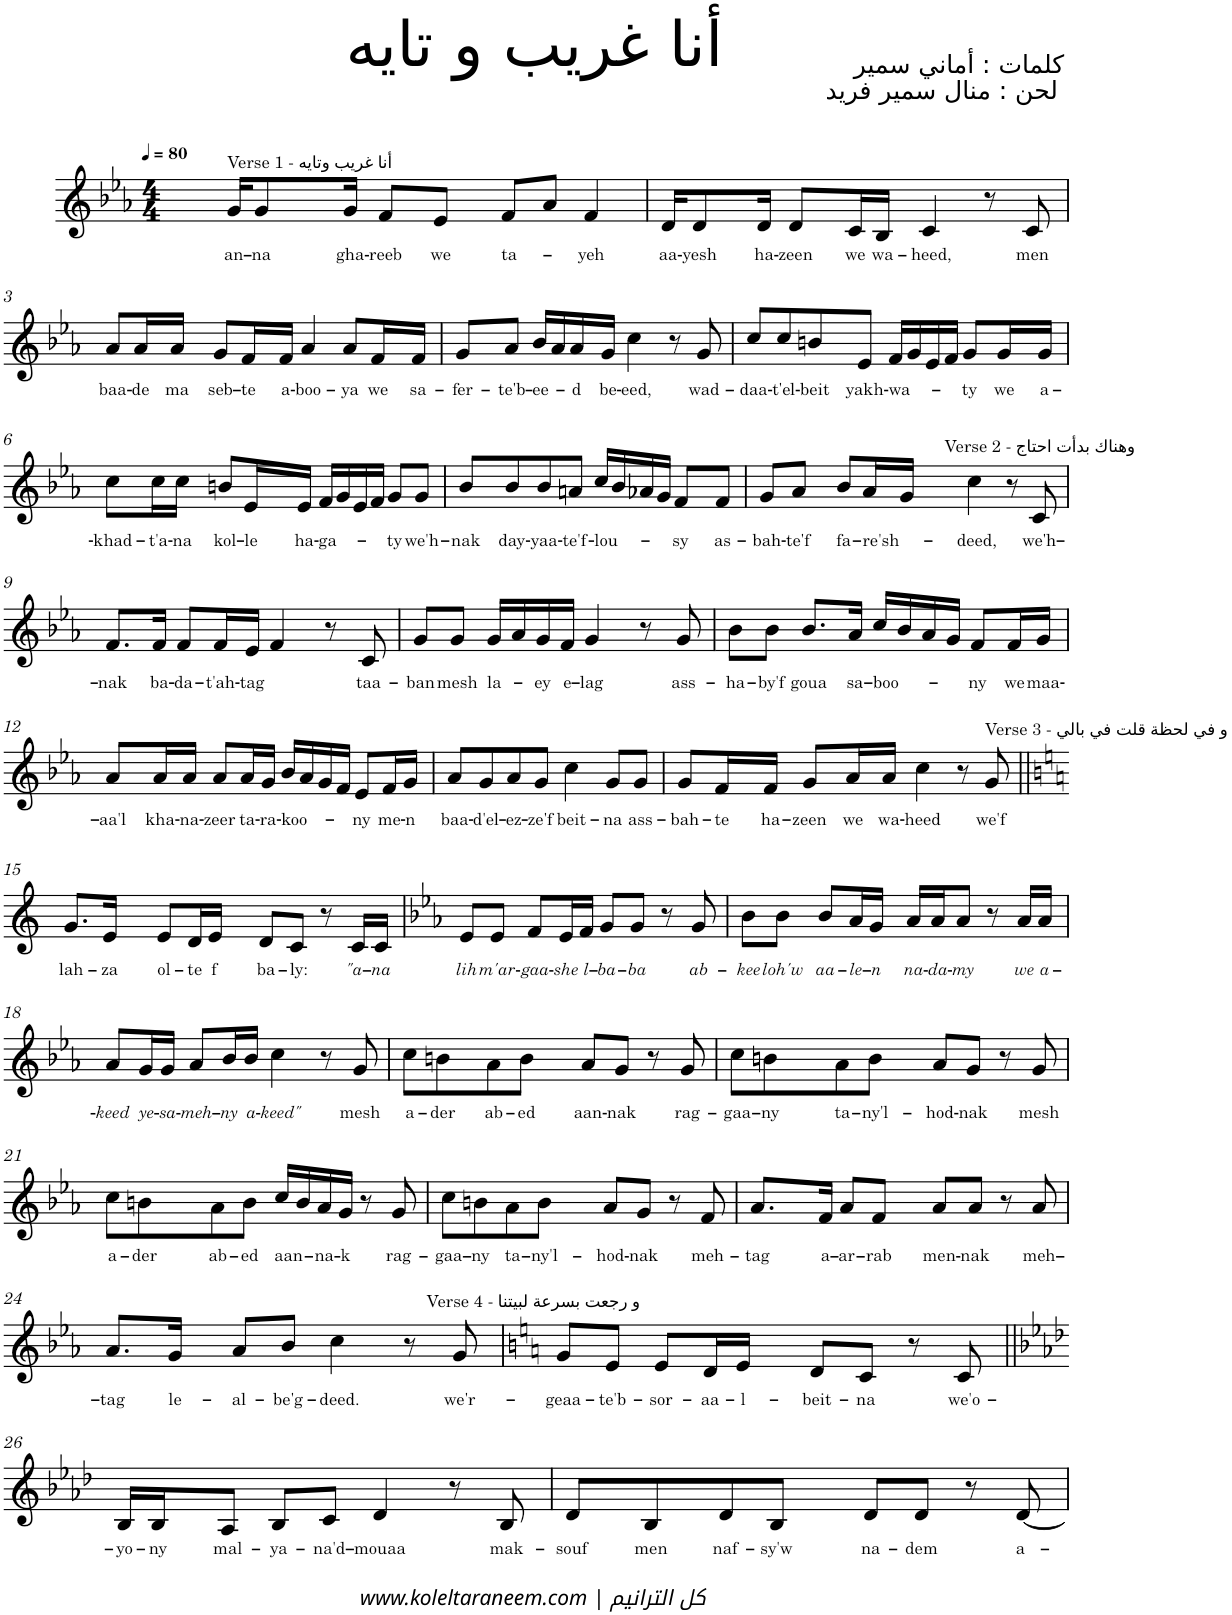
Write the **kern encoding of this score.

**kern	**text
*part1	*part1
*staff1	*staff1
*I"Accordion	*
*I'Acc	*
*clefG2	*
*k[b-e-a-]	*
*M4/4	*
*MM80	*
=1	=1
!LO:TX:a:t=Verse 1 - أنا غريب وتايه	!
!	!LO:LY:b
16g/KL	an-
!	!LO:LY:b
8g/	-na
!	!LO:LY:b
16g/Jk	gha-
!	!LO:LY:b
8f/L	-reeb
!	!LO:LY:b
8e-/J	we
!	!LO:LY:b
8f/L	ta-
8a-/J	.
!	!LO:LY:b
4f/	-yeh
=2	=2
!	!LO:LY:b
16d/KL	aa-
!	!LO:LY:b
8d/	-yesh
!	!LO:LY:b
16d/Jk	ha-
!	!LO:LY:b
8d/L	-zeen
!	!LO:LY:b
16c/L	we
!	!LO:LY:b
16B-/JJ	wa-
!	!LO:LY:b
4c/	-heed,
8r	.
!	!LO:LY:b
8c/	men
!!LO:LB:g=z
=3	=3
!	!LO:LY:b
8a-/L	baa-
!	!LO:LY:b
16a-/L	-de
!	!LO:LY:b
16a-/JJ	ma
!	!LO:LY:b
8g/L	seb-
!	!LO:LY:b
16f/L	-te
!	!LO:LY:b
16f/JJ	a-
!	!LO:LY:b
4a-/	-boo-
!	!LO:LY:b
8a-/L	-ya
!	!LO:LY:b
16f/L	we
!	!LO:LY:b
16f/JJ	sa-
=4	=4
!	!LO:LY:b
8g/L	-fer-
!	!LO:LY:b
8a-/J	-te'b-
!	!LO:LY:b
16b-/LL	-ee-
16a-/	.
!	!LO:LY:b
16a-/	-d
!	!LO:LY:b
16g/JJ	be-
!	!LO:LY:b
4cc\	-eed,
8r	.
!	!LO:LY:b
8g/	wad-
=5	=5
!	!LO:LY:b
8cc/L	-daa-
!	!LO:LY:b
8cc/	-t'el-
!	!LO:LY:b
8bn/	-beit
!	!LO:LY:b
8e-/J	yakh-
!	!LO:LY:b
16f/LL	-wa-
16g/	.
16e-/	.
16f/JJ	.
!	!LO:LY:b
8g/L	-ty
!	!LO:LY:b
16g/L	we
!	!LO:LY:b
16g/JJ	a-
!!LO:LB:g=z
=6	=6
!	!LO:LY:b
8cc\L	-khad-
!	!LO:LY:b
16cc\L	-t'a-
!	!LO:LY:b
16cc\JJ	-na
!	!LO:LY:b
8bn/L	kol-
!	!LO:LY:b
16e-/L	-le
!	!LO:LY:b
16e-/JJ	ha-
!	!LO:LY:b
16f/LL	-ga-
16g/	.
16e-/	.
16f/JJ	.
!	!LO:LY:b
8g/L	-ty
!	!LO:LY:b
8g/J	we'h-
=7	=7
!	!LO:LY:b
8b-/L	-nak
!	!LO:LY:b
8b-/	day-
!	!LO:LY:b
8b-/	-yaa-
!	!LO:LY:b
8an/J	-te'f-
!	!LO:LY:b
16cc/LL	-lou-
16b-/	.
16a-X/	.
16g/JJ	.
!	!LO:LY:b
8f/L	-sy
!	!LO:LY:b
8f/J	as-
=8	=8
!	!LO:LY:b
8g/L	-bah-
!	!LO:LY:b
8a-/J	-te'f
!	!LO:LY:b
8b-/L	fa-
!	!LO:LY:b
16a-/L	-re'sh-
16g/JJ	.
!	!LO:LY:b
4cc\	-deed,
8r	.
!LO:TX:a:t=Verse 2 - وهناك بدأت احتاج	!
!	!LO:LY:b
8c/	we'h-
!!LO:LB:g=z
=9	=9
!	!LO:LY:b
8.f/L	-nak
!	!LO:LY:b
16f/Jk	ba-
!	!LO:LY:b
8f/L	-da-
!	!LO:LY:b
16f/L	-t'ah-
!	!LO:LY:b
16e-/JJ	-tag
4f/	.
8r	.
!	!LO:LY:b
8c/	taa-
=10	=10
!	!LO:LY:b
8g/L	-ban
!	!LO:LY:b
8g/J	mesh
!	!LO:LY:b
16g/LL	la-
16a-/	.
!	!LO:LY:b
16g/	-ey
!	!LO:LY:b
16f/JJ	e-
!	!LO:LY:b
4g/	-lag
8r	.
!	!LO:LY:b
8g/	ass-
=11	=11
!	!LO:LY:b
8b-\L	-ha-
!	!LO:LY:b
8b-\J	-by'f
!	!LO:LY:b
8.b-/L	goua
!	!LO:LY:b
16a-/Jk	sa-
!	!LO:LY:b
16cc/LL	-boo-
16b-/	.
16a-/	.
16g/JJ	.
!	!LO:LY:b
8f/L	-ny
!	!LO:LY:b
16f/L	we
!	!LO:LY:b
16g/JJ	maa-
!!LO:LB:g=z
=12	=12
!	!LO:LY:b
8a-/L	-aa'l
!	!LO:LY:b
16a-/L	kha-
!	!LO:LY:b
16a-/JJ	-na-
!	!LO:LY:b
8a-/L	-zeer
!	!LO:LY:b
16a-/L	ta-
!	!LO:LY:b
16g/JJ	-ra-
!	!LO:LY:b
16b-/LL	-koo-
16a-/	.
16g/	.
16f/JJ	.
!	!LO:LY:b
8e-/L	-ny
!	!LO:LY:b
16f/L	me-
!	!LO:LY:b
16g/JJ	-n
=13	=13
!	!LO:LY:b
8a-/L	baa-
!	!LO:LY:b
8g/	-d'el-
!	!LO:LY:b
8a-/	-ez-
!	!LO:LY:b
8g/J	-ze'f
!	!LO:LY:b
4cc\	beit-
!	!LO:LY:b
8g/L	-na
!	!LO:LY:b
8g/J	ass-
=14	=14
!	!LO:LY:b
8g/L	-bah-
!	!LO:LY:b
16f/L	-te
!	!LO:LY:b
16f/JJ	ha-
!	!LO:LY:b
8g/L	-zeen
!	!LO:LY:b
16a-/L	we
!	!LO:LY:b
16a-/JJ	wa-
!	!LO:LY:b
4cc\	-heed
8r	.
!LO:TX:a:t=Verse 3 - و في لحظة قلت في بالي	!
!	!LO:LY:b
8g/	we'f
!!LO:LB:g=z
=15||	=15||
*k[]	*
!	!LO:LY:b
8.g/L	lah-
!	!LO:LY:b
16e/Jk	-za
!	!LO:LY:b
8e/L	ol-
!	!LO:LY:b
16d/L	-te
!	!LO:LY:b
16e/JJ	f
!	!LO:LY:b
8d/L	ba-
!	!LO:LY:b
8c/J	-ly:
8r	.
!	!LO:LY:b
16c/LL	"a-
!	!LO:LY:b
16c/JJ	-na
=16	=16
*k[b-e-a-]	*
!	!LO:LY:b
8e-/L	lih
!	!LO:LY:b
8e-/J	m'ar-
!	!LO:LY:b
8f/L	-gaa-
!	!LO:LY:b
16e-/L	-she
!	!LO:LY:b
16f/JJ	l-
!	!LO:LY:b
8g/L	-ba-
!	!LO:LY:b
8g/J	-ba
8r	.
!	!LO:LY:b
8g/	ab-
=17	=17
!	!LO:LY:b
8b-\L	-kee
!	!LO:LY:b
8b-\J	loh'w
!	!LO:LY:b
8b-/L	aa-
!	!LO:LY:b
16a-/L	-le-
!	!LO:LY:b
16g/JJ	-n
!	!LO:LY:b
16a-/LL	na-
!	!LO:LY:b
16a-/J	-da-
!	!LO:LY:b
8a-/J	-my
8r	.
!	!LO:LY:b
16a-/LL	we
!	!LO:LY:b
16a-/JJ	a-
!!LO:LB:g=z
=18	=18
!	!LO:LY:b
8a-/L	-keed
!	!LO:LY:b
16g/L	ye-
!	!LO:LY:b
16g/JJ	-sa-
!	!LO:LY:b
8a-/L	-meh-
!	!LO:LY:b
16b-/L	-ny
!	!LO:LY:b
16b-/JJ	a-
!	!LO:LY:b
4cc\	-keed"
8r	.
!	!LO:LY:b
8g/	mesh
=19	=19
!	!LO:LY:b
8cc\L	a-
!	!LO:LY:b
8bn\	-der
!	!LO:LY:b
8a-\	ab-
!	!LO:LY:b
8b\J	-ed
!	!LO:LY:b
8a-/L	aan-
!	!LO:LY:b
8g/J	-nak
8r	.
!	!LO:LY:b
8g/	rag-
=20	=20
!	!LO:LY:b
8cc\L	-gaa-
!	!LO:LY:b
8bn\	-ny
!	!LO:LY:b
8a-\	ta-
!	!LO:LY:b
8b\J	-ny'l-
!	!LO:LY:b
8a-/L	-hod-
!	!LO:LY:b
8g/J	-nak
8r	.
!	!LO:LY:b
8g/	mesh
!!LO:LB:g=z
=21	=21
!	!LO:LY:b
8cc\L	a-
!	!LO:LY:b
8bn\	-der
!	!LO:LY:b
8a-\	ab-
!	!LO:LY:b
8b\J	-ed
!	!LO:LY:b
16cc/LL	aan-
16b/	.
!	!LO:LY:b
16a-/	-na-
!	!LO:LY:b
16g/JJ	-k
8r	.
!	!LO:LY:b
8g/	rag-
=22	=22
!	!LO:LY:b
8cc\L	-gaa-
!	!LO:LY:b
8bn\	-ny
!	!LO:LY:b
8a-\	ta-
!	!LO:LY:b
8b\J	-ny'l-
!	!LO:LY:b
8a-/L	-hod-
!	!LO:LY:b
8g/J	-nak
8r	.
!	!LO:LY:b
8f/	meh-
=23	=23
!	!LO:LY:b
8.a-/L	-tag
!	!LO:LY:b
16f/Jk	a-
!	!LO:LY:b
8a-/L	-ar-
!	!LO:LY:b
8f/J	-rab
!	!LO:LY:b
8a-/L	men-
!	!LO:LY:b
8a-/J	-nak
8r	.
!	!LO:LY:b
8a-/	meh-
!!LO:LB:g=z
=24	=24
!	!LO:LY:b
8.a-/L	-tag
!	!LO:LY:b
16g/Jk	le-
!	!LO:LY:b
8a-/L	-al-
!	!LO:LY:b
8b-/J	-be'g-
!	!LO:LY:b
4cc\	-deed.
8r	.
!LO:TX:a:t=Verse 4 - و رجعت بسرعة لبيتنا	!
!	!LO:LY:b
8g/	we'r-
=25	=25
*k[]	*
!	!LO:LY:b
8g/L	-geaa-
!	!LO:LY:b
8e/J	-te'b-
!	!LO:LY:b
8e/L	-sor-
!	!LO:LY:b
16d/L	-aa-
!	!LO:LY:b
16e/JJ	-l-
!	!LO:LY:b
8d/L	-beit-
!	!LO:LY:b
8c/J	-na
8r	.
!	!LO:LY:b
8c/	we'o-
!!LO:LB:g=z
=26||	=26||
*k[b-e-a-d-]	*
!	!LO:LY:b
16B-/LL	-yo-
!	!LO:LY:b
16B-/J	-ny
!	!LO:LY:b
8A-/J	mal-
!	!LO:LY:b
8B-/L	-ya-
!	!LO:LY:b
8c/J	-na'd-
!	!LO:LY:b
4d-/	-mouaa
8r	.
!	!LO:LY:b
8B-/	mak-
=27	=27
!	!LO:LY:b
8d-/L	-souf
!	!LO:LY:b
8B-/	men
!	!LO:LY:b
8d-/	naf-
!	!LO:LY:b
8B-/J	-sy'w
!	!LO:LY:b
8d-/L	na-
!	!LO:LY:b
8d-/J	-dem
8r	.
!	!LO:LY:b
[8d-/	a-
=	=
*-	*-
